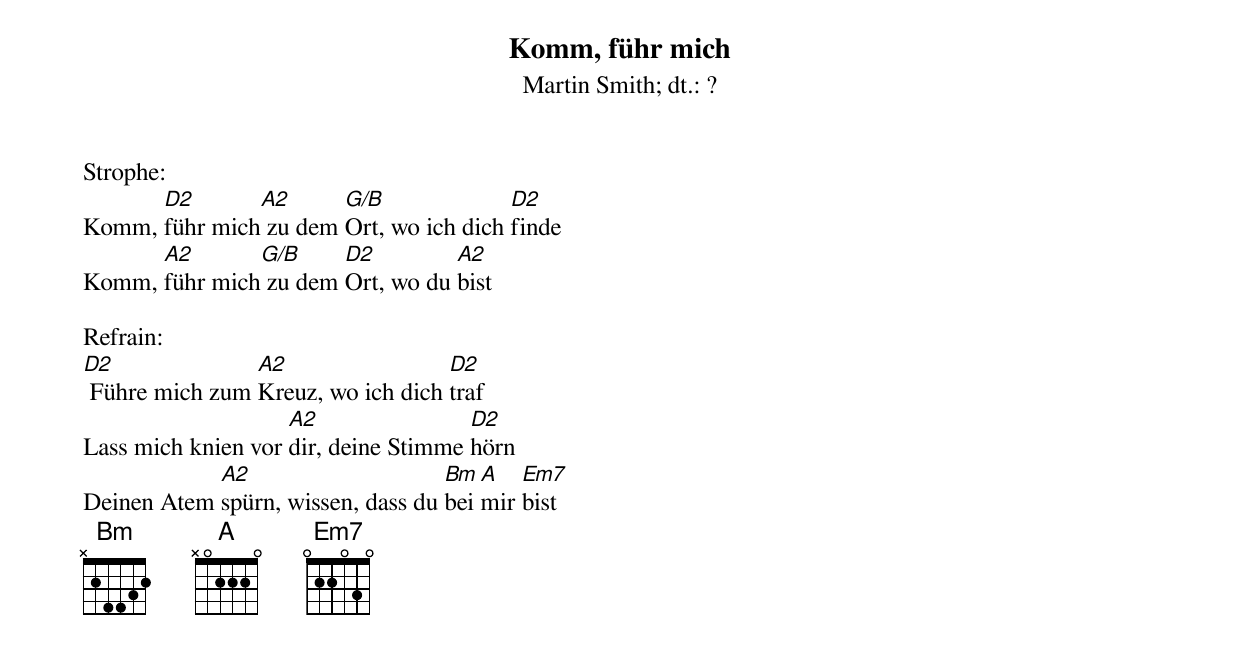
{title:Komm, führ mich}
{subtitle:Martin Smith; dt.: ?}
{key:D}

Strophe:
Komm, [D2]führ mich[A2] zu dem [G/B]Ort, wo ich dich [D2]finde
Komm, [A2]führ mich[G/B] zu dem [D2]Ort, wo du [A2]bist

Refrain:
[D2] Führe mich zum [A2]Kreuz, wo ich dich [D2]traf
Lass mich knien vor [A2]dir, deine Stimme [D2]hörn
Deinen Atem [A2]spürn, wissen, dass du [Bm]bei [A]mir [Em7]bist
